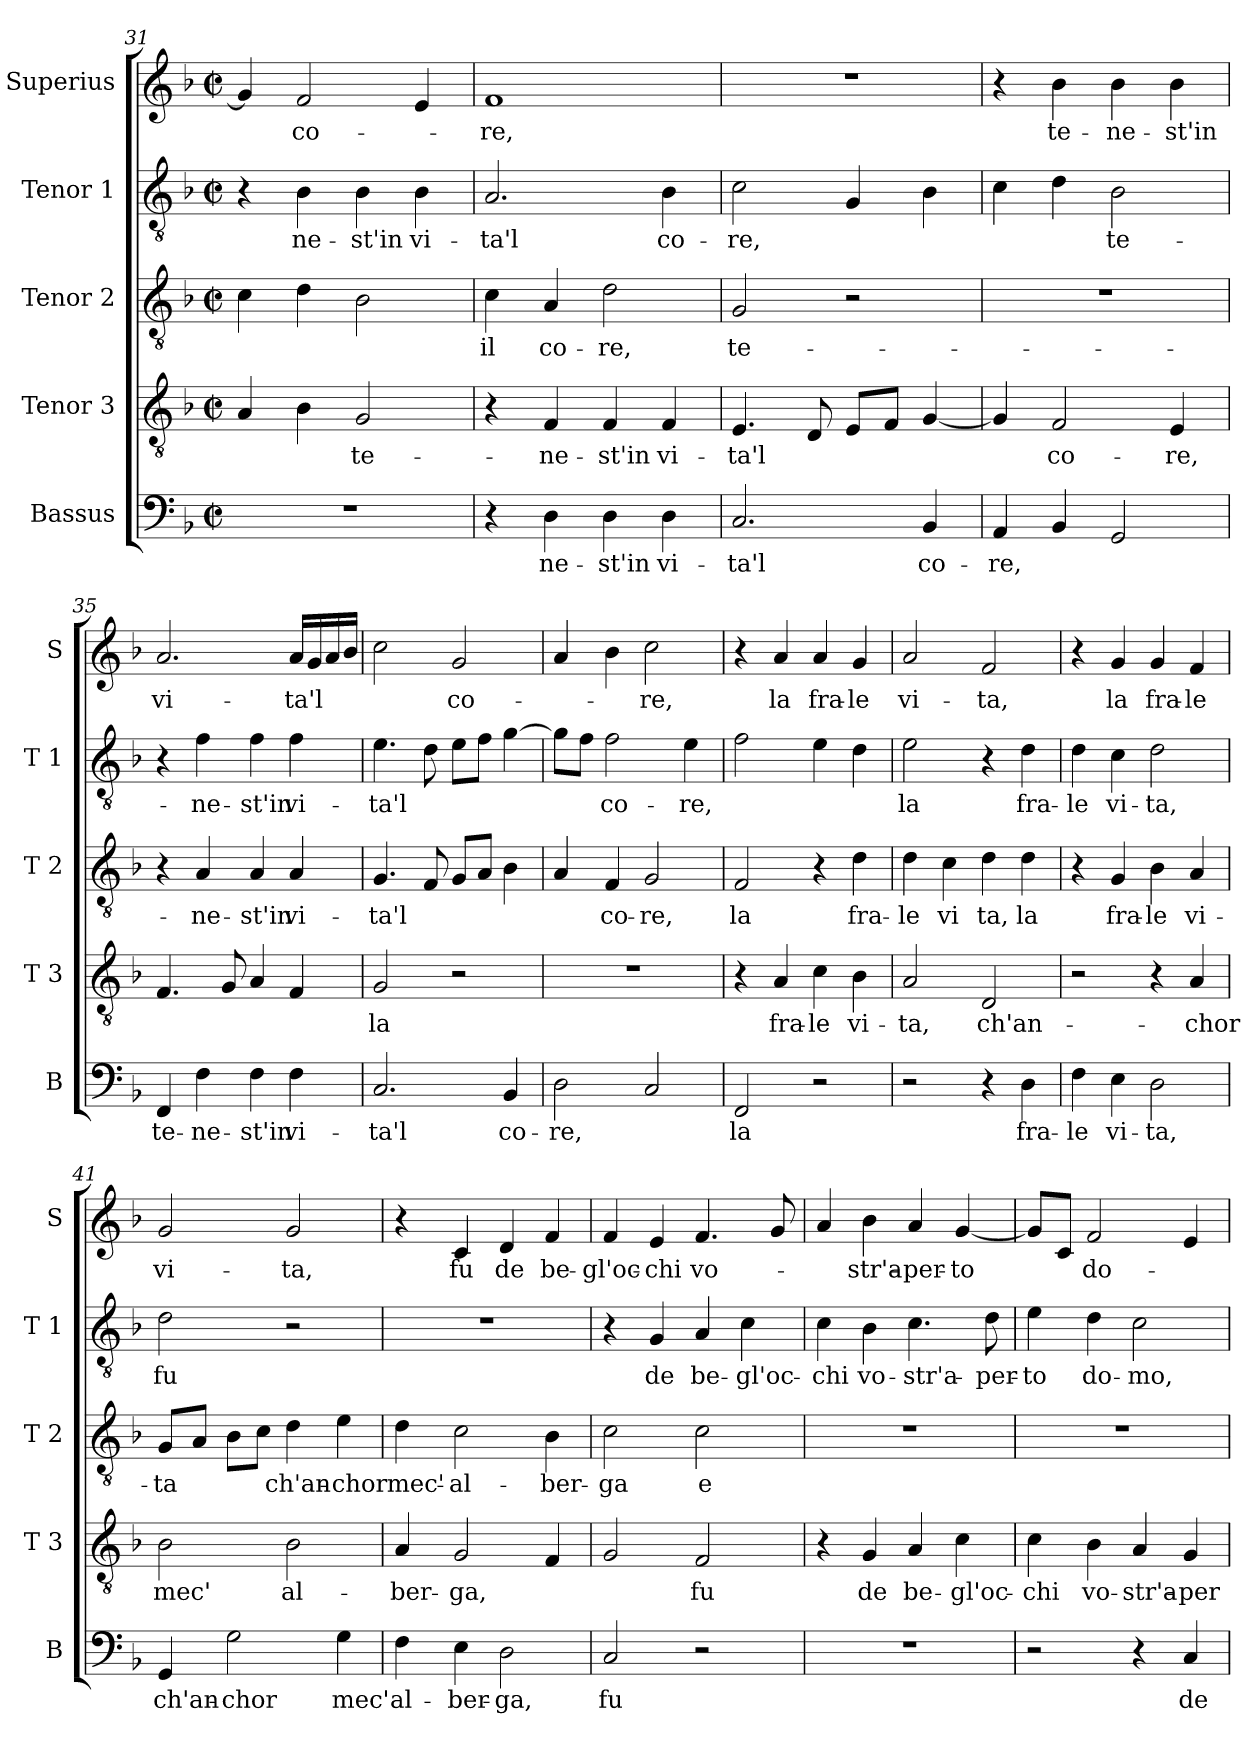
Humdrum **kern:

**kern	**text	**kern	**text	**kern	**text	**kern	**text	**kern	**text
*part5	*part5	*part4	*part4	*part3	*part3	*part2	*part2	*part1	*part1
*staff5	*staff5	*staff4	*staff4	*staff3	*staff3	*staff2	*staff2	*staff1	*staff1
*I"Bassus	*	*I"Tenor 3	*	*I"Tenor 2	*	*I"Tenor 1	*	*I"Superius	*
*I'B	*	*I'T 3	*	*I'T 2	*	*I'T 1	*	*I'S	*
!!LO:PB:g=z
*clefF4	*	*clefGv2	*	*clefGv2	*	*clefGv2	*	*clefG2	*
*k[b-]	*	*k[b-]	*	*k[b-]	*	*k[b-]	*	*k[b-]	*
*F:	*	*F:	*	*F:	*	*F:	*	*F:	*
*M2/2	*	*M2/2	*	*M2/2	*	*M2/2	*	*M2/2	*
*met(c|)	*	*met(c|)	*	*met(c|)	*	*met(c|)	*	*met(c|)	*
=31	=31	=31	=31	=31	=31	=31	=31	=31	=31
1r	.	4A/	.	4c\	.	4r	.	4g/]	.
!	!	!	!	!	!	!	!LO:LY:b	!	!LO:LY:b
.	.	4B-\	.	4d\	.	4B-\	-ne-	2f/	co-
!	!	!	!LO:LY:b	!	!	!	!LO:LY:b	!	!
.	.	2G/	te-	2B-\	.	4B-\	-st'in	.	.
!	!	!	!	!	!	!	!LO:LY:b	!	!
.	.	.	.	.	.	4B-\	vi-	4e/	.
=32	=32	=32	=32	=32	=32	=32	=32	=32	=32
!	!	!	!	!	!LO:LY:b	!	!LO:LY:b	!	!LO:LY:b
4r	.	4r	.	4c\	il	2.A/	-ta'l	1f	-re,
!	!LO:LY:b	!	!LO:LY:b	!	!LO:LY:b	!	!	!	!
4D\	-ne-	4F/	-ne-	4A/	co-	.	.	.	.
!	!LO:LY:b	!	!LO:LY:b	!	!LO:LY:b	!	!	!	!
4D\	-st'in	4F/	-st'in	2d\	-re,	.	.	.	.
!	!LO:LY:b	!	!LO:LY:b	!	!	!	!LO:LY:b	!	!
4D\	vi-	4F/	vi-	.	.	4B-\	co-	.	.
=33	=33	=33	=33	=33	=33	=33	=33	=33	=33
!	!LO:LY:b	!	!LO:LY:b	!	!LO:LY:b	!	!LO:LY:b	!	!
2.C/	-ta'l	4.E/	-ta'l	2G/	te-	2c\	-re,	1r	.
.	.	8D/	.	.	.	.	.	.	.
.	.	8E/L	.	2r	.	4G/	.	.	.
.	.	8F/J	.	.	.	.	.	.	.
!	!LO:LY:b	!	!	!	!	!	!	!	!
4BB-/	co-	[4G/	.	.	.	4B-\	.	.	.
=34	=34	=34	=34	=34	=34	=34	=34	=34	=34
!	!LO:LY:b	!	!	!	!	!	!	!	!
4AA/	-re,	4G/]	.	1r	.	4c\	.	4r	.
!	!	!	!LO:LY:b	!	!	!	!	!	!LO:LY:b
4BB-/	.	2F/	co-	.	.	4d\	.	4b-\	te-
!	!	!	!	!	!	!	!LO:LY:b	!	!LO:LY:b
2GG/	.	.	.	.	.	2B-\	te-	4b-\	-ne-
!	!	!	!LO:LY:b	!	!	!	!	!	!LO:LY:b
.	.	4E/	-re,	.	.	.	.	4b-\	-st'in
=35	=35	=35	=35	=35	=35	=35	=35	=35	=35
!	!LO:LY:b	!	!	!	!	!	!	!	!LO:LY:b
4FF/	te-	4.F/	.	4r	.	4r	.	2.a/	vi-
!	!LO:LY:b	!	!	!	!LO:LY:b	!	!LO:LY:b	!	!
4F\	-ne-	.	.	4A/	-ne-	4f\	-ne-	.	.
.	.	8G/	.	.	.	.	.	.	.
!	!LO:LY:b	!	!	!	!LO:LY:b	!	!LO:LY:b	!	!
4F\	-st'in	4A/	.	4A/	-st'in	4f\	-st'in	.	.
!	!LO:LY:b	!	!	!	!LO:LY:b	!	!LO:LY:b	!	!LO:LY:b
4F\	vi-	4F/	.	4A/	vi-	4f\	vi-	16a/LL	-ta'l
.	.	.	.	.	.	.	.	16g/	.
.	.	.	.	.	.	.	.	16a/	.
.	.	.	.	.	.	.	.	16b-/JJ	.
!!LO:LB:g=z
=36	=36	=36	=36	=36	=36	=36	=36	=36	=36
!	!LO:LY:b	!	!LO:LY:b	!	!LO:LY:b	!	!LO:LY:b	!	!
2.C/	-ta'l	2G/	la	4.G/	-ta'l	4.e\	-ta'l	2cc\	.
.	.	.	.	8F/	.	8d\	.	.	.
!	!	!	!	!	!	!	!	!	!LO:LY:b
.	.	2r	.	8G/L	.	8e\L	.	2g/	co-
.	.	.	.	8A/J	.	8f\J	.	.	.
!	!LO:LY:b	!	!	!	!	!	!	!	!
4BB-/	co-	.	.	4B-\	.	[4g\	.	.	.
=37	=37	=37	=37	=37	=37	=37	=37	=37	=37
!	!LO:LY:b	!	!	!	!	!	!	!	!
2D\	-re,	1r	.	4A/	.	8g\L]	.	4a/	.
.	.	.	.	.	.	8f\J	.	.	.
!	!	!	!	!	!LO:LY:b	!	!LO:LY:b	!	!
.	.	.	.	4F/	co-	2f\	co-	4b-\	.
!	!	!	!	!	!LO:LY:b	!	!	!	!LO:LY:b
2C/	.	.	.	2G/	-re,	.	.	2cc\	-re,
!	!	!	!	!	!	!	!LO:LY:b	!	!
.	.	.	.	.	.	4e\	-re,	.	.
=38	=38	=38	=38	=38	=38	=38	=38	=38	=38
!	!LO:LY:b	!	!	!	!LO:LY:b	!	!	!	!
2FF/	la	4r	.	2F/	la	2f\	.	4r	.
!	!	!	!LO:LY:b	!	!	!	!	!	!LO:LY:b
.	.	4A/	fra-	.	.	.	.	4a/	la
!	!	!	!LO:LY:b	!	!	!	!	!	!LO:LY:b
2r	.	4c\	-le	4r	.	4e\	.	4a/	fra-
!	!	!	!LO:LY:b	!	!LO:LY:b	!	!	!	!LO:LY:b
.	.	4B-\	vi-	4d\	fra-	4d\	.	4g/	-le
=39	=39	=39	=39	=39	=39	=39	=39	=39	=39
!	!	!	!LO:LY:b	!	!LO:LY:b	!	!LO:LY:b	!	!LO:LY:b
2r	.	2A/	-ta,	4d\	-le	2e\	la	2a/	vi-
!	!	!	!	!	!LO:LY:b	!	!	!	!
.	.	.	.	4c\	vi	.	.	.	.
!	!	!	!LO:LY:b	!	!LO:LY:b	!	!	!	!LO:LY:b
4r	.	2D/	ch'an-	4d\	ta,	4r	.	2f/	-ta,
!	!LO:LY:b	!	!	!	!LO:LY:b	!	!LO:LY:b	!	!
4D\	fra-	.	.	4d\	la	4d\	fra-	.	.
=40	=40	=40	=40	=40	=40	=40	=40	=40	=40
!	!LO:LY:b	!	!	!	!	!	!LO:LY:b	!	!
4F\	-le	2r	.	4r	.	4d\	-le	4r	.
!	!LO:LY:b	!	!	!	!LO:LY:b	!	!LO:LY:b	!	!LO:LY:b
4E\	vi-	.	.	4G/	fra-	4c\	vi-	4g/	la
!	!LO:LY:b	!	!	!	!LO:LY:b	!	!LO:LY:b	!	!LO:LY:b
2D\	-ta,	4r	.	4B-\	-le	2d\	-ta,	4g/	fra-
!	!	!	!LO:LY:b	!	!LO:LY:b	!	!	!	!LO:LY:b
.	.	4A/	-chor	4A/	vi-	.	.	4f/	-le
!!LO:LB:g=z
=41	=41	=41	=41	=41	=41	=41	=41	=41	=41
!	!LO:LY:b	!	!LO:LY:b	!	!LO:LY:b	!	!LO:LY:b	!	!LO:LY:b
4GG/	ch'an-	2B-\	mec'	8G/L	-ta	2d\	fu	2g/	vi-
.	.	.	.	8A/J	.	.	.	.	.
!	!LO:LY:b	!	!	!	!	!	!	!	!
2G\	-chor	.	.	8B-\L	.	.	.	.	.
.	.	.	.	8c\J	.	.	.	.	.
!	!	!	!LO:LY:b	!	!LO:LY:b	!	!	!	!LO:LY:b
.	.	2B-\	al-	4d\	ch'an-	2r	.	2g/	-ta,
!	!LO:LY:b	!	!	!	!LO:LY:b	!	!	!	!
4G\	mec'	.	.	4e\	-chor	.	.	.	.
=42	=42	=42	=42	=42	=42	=42	=42	=42	=42
!	!LO:LY:b	!	!LO:LY:b	!	!LO:LY:b	!	!	!	!
4F\	al-	4A/	-ber-	4d\	mec'-	1r	.	4r	.
!	!LO:LY:b	!	!LO:LY:b	!	!LO:LY:b	!	!	!	!LO:LY:b
4E\	-ber-	2G/	-ga,	2c\	-al-	.	.	4c/	fu
!	!LO:LY:b	!	!	!	!	!	!	!	!LO:LY:b
2D\	-ga,	.	.	.	.	.	.	4d/	de
!	!	!	!	!	!LO:LY:b	!	!	!	!LO:LY:b
.	.	4F/	.	4B-\	-ber-	.	.	4f/	be-
=43	=43	=43	=43	=43	=43	=43	=43	=43	=43
!	!LO:LY:b	!	!	!	!LO:LY:b	!	!	!	!LO:LY:b
2C/	fu	2G/	.	2c\	-ga	4r	.	4f/	-gl'oc-
!	!	!	!	!	!	!	!LO:LY:b	!	!LO:LY:b
.	.	.	.	.	.	4G/	de	4e/	-chi
!	!	!	!LO:LY:b	!	!LO:LY:b	!	!LO:LY:b	!	!LO:LY:b
2r	.	2F/	fu	2c\	e	4A/	be-	4.f/	vo-
!	!	!	!	!	!	!	!LO:LY:b	!	!
.	.	.	.	.	.	4c\	-gl'oc-	.	.
.	.	.	.	.	.	.	.	8g/	.
=44	=44	=44	=44	=44	=44	=44	=44	=44	=44
!	!	!	!	!	!	!	!LO:LY:b	!	!
1r	.	4r	.	1r	.	4c\	-chi	4a/	.
!	!	!	!LO:LY:b	!	!	!	!LO:LY:b	!	!LO:LY:b
.	.	4G/	de	.	.	4B-\	vo-	4b-\	-str'a-
!	!	!	!LO:LY:b	!	!	!	!LO:LY:b	!	!LO:LY:b
.	.	4A/	be-	.	.	4.c\	-str'a-	4a/	-per-
!	!	!	!LO:LY:b	!	!	!	!	!	!LO:LY:b
.	.	4c\	-gl'oc-	.	.	.	.	[4g/	-to
!	!	!	!	!	!	!	!LO:LY:b	!	!
.	.	.	.	.	.	8d\	-per-	.	.
=45	=45	=45	=45	=45	=45	=45	=45	=45	=45
!	!	!	!LO:LY:b	!	!	!	!LO:LY:b	!	!
2r	.	4c\	-chi	1r	.	4e\	-to	8g/L]	.
.	.	.	.	.	.	.	.	8c/J	.
!	!	!	!LO:LY:b	!	!	!	!LO:LY:b	!	!LO:LY:b
.	.	4B-\	vo-	.	.	4d\	do-	2f/	do-
!	!	!	!LO:LY:b	!	!	!	!LO:LY:b	!	!
4r	.	4A/	-str'a-	.	.	2c\	-mo,	.	.
!	!LO:LY:b	!	!LO:LY:b	!	!	!	!	!	!
4C/	de	4G/	-per-	.	.	.	.	4e/	.
=	=	=	=	=	=	=	=	=	=
*-	*-	*-	*-	*-	*-	*-	*-	*-	*-
